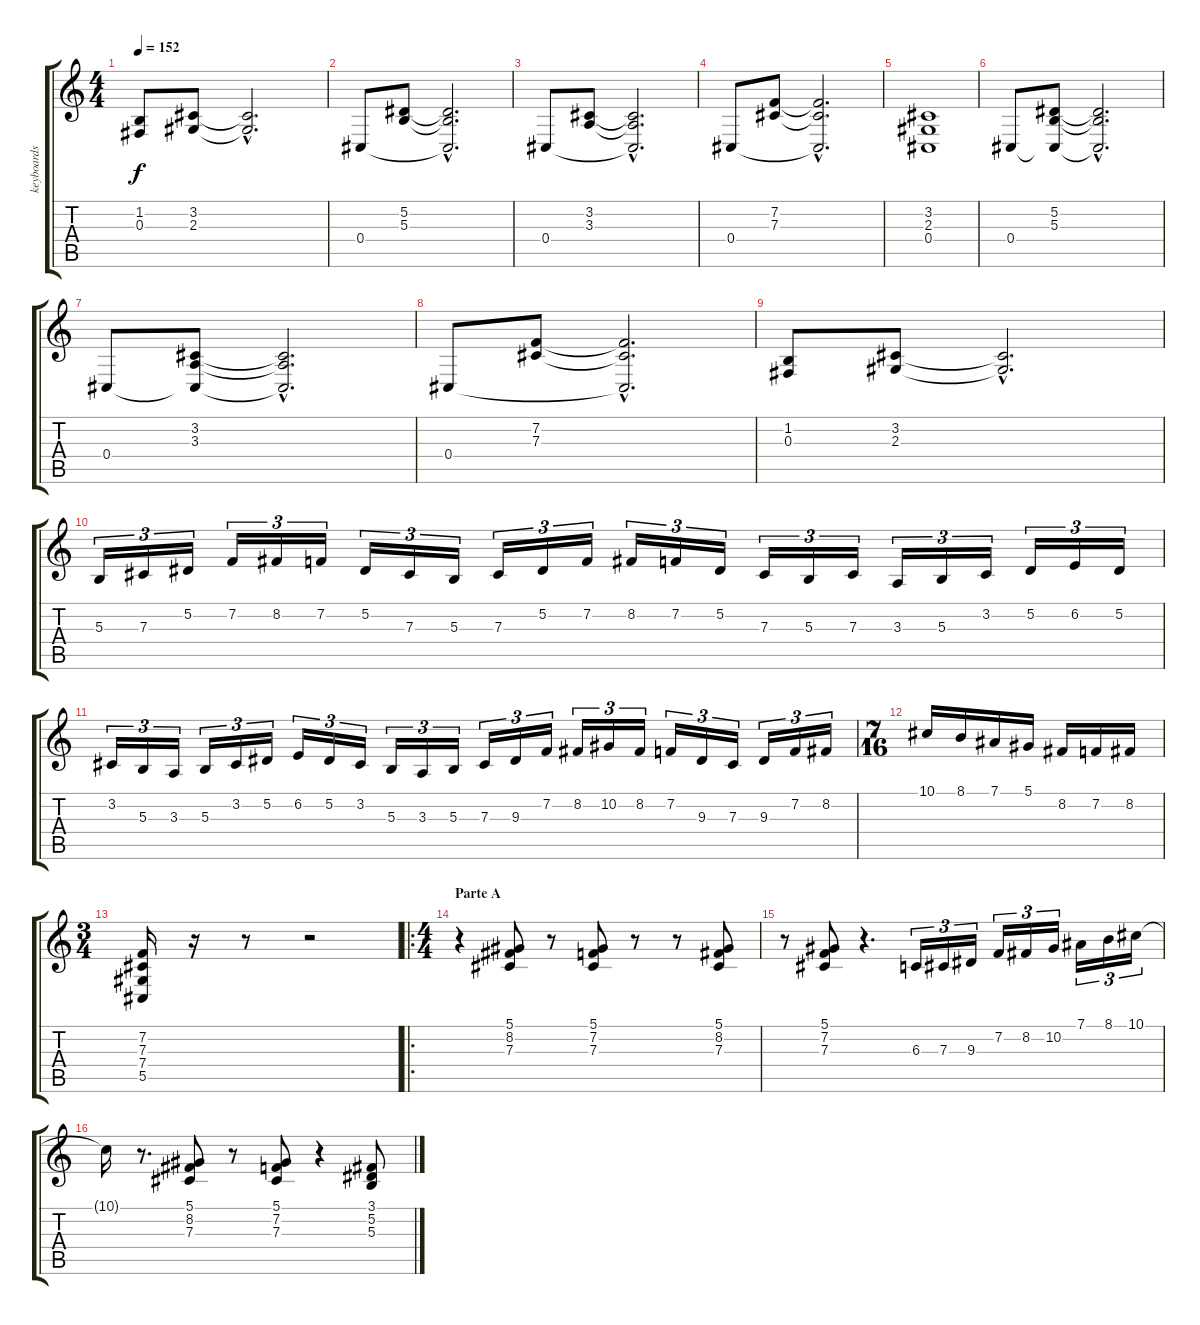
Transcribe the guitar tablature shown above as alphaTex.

\track ("keyboards" "keyboards") {instrument stringensemble1}
\staff {score tabs}
\tuning (Eb4 Bb3 Gb3 Db3 Ab2 Eb2) {hide}
\ts (4 4)
\tempo 152
\clef g2
\ks c
(1.2 0.3).8{dy f} (3.2 2.3).8 (3.2{hac t} 2.3{hac t}).2{d} |
0.4.8 (5.2 5.3).8 (5.2{hac t} 5.3{hac t} 0.4{hac t}).2{d} |
0.4.8 (3.2 3.3).8 (3.2{hac t} 3.3{hac t} 0.4{hac t}).2{d} |
0.4.8 (7.2 7.3).8 (7.2{hac t} 7.3{hac t} 0.4{hac t}).2{d} |
(3.2 2.3 0.4).1 |
0.4.8 (5.2 5.3 0.4{t}).8 (5.2{hac t} 5.3{hac t} 0.4{hac t}).2{d} |
0.4.8 (3.2 3.3 0.4{t}).8 (3.2{hac t} 3.3{hac t} 0.4{hac t}).2{d} |
0.4.8 (7.2 7.3).8 (7.2{hac t} 7.3{hac t} 0.4{hac t}).2{d} |
(1.2 0.3).8 (3.2 2.3).8 (3.2{hac t} 2.3{hac t}).2{d} |
5.3.16{tu (3 2) volume 16} 7.3.16{tu (3 2)} 5.2.16{tu (3 2)} 7.2.16{tu (3 2)} 8.2.16{tu (3 2)} 7.2.16{tu (3 2)} 5.2.16{tu (3 2)} 7.3.16{tu (3 2)} 5.3.16{tu (3 2)} 7.3.16{tu (3 2)} 5.2.16{tu (3 2)} 7.2.16{tu (3 2)} 8.2.16{tu (3 2)} 7.2.16{tu (3 2)} 5.2.16{tu (3 2)} 7.3.16{tu (3 2)} 5.3.16{tu (3 2)} 7.3.16{tu (3 2)} 3.3.16{tu (3 2)} 5.3.16{tu (3 2)} 3.2.16{tu (3 2)} 5.2.16{tu (3 2)} 6.2.16{tu (3 2)} 5.2.16{tu (3 2)} |
3.2.16{tu (3 2)} 5.3.16{tu (3 2)} 3.3.16{tu (3 2)} 5.3.16{tu (3 2)} 3.2.16{tu (3 2)} 5.2.16{tu (3 2)} 6.2.16{tu (3 2)} 5.2.16{tu (3 2)} 3.2.16{tu (3 2)} 5.3.16{tu (3 2)} 3.3.16{tu (3 2)} 5.3.16{tu (3 2)} 7.3.16{tu (3 2)} 9.3.16{tu (3 2)} 7.2.16{tu (3 2)} 8.2.16{tu (3 2)} 10.2.16{tu (3 2)} 8.2.16{tu (3 2)} 7.2.16{tu (3 2)} 9.3.16{tu (3 2)} 7.3.16{tu (3 2)} 9.3.16{tu (3 2)} 7.2.16{tu (3 2)} 8.2.16{tu (3 2)} |
\ts (7 16)
10.1.16 8.1.16 7.1.16 5.1.16 8.2.16 7.2.16 8.2.16 |
\ts (3 4)
(7.2 7.3 7.4 5.5).16{volume 15} r.16 r.8 r.2 |
\ro
\ts (4 4)
\section ("" "Parte A")
r.4 (5.1 8.2 7.3).8 r.8 (5.1 7.2 7.3).8 r.8 r.8 (5.1 8.2 7.3).8 |
r.8 (5.1 7.2 7.3).8 r.4{d} 6.3.16{tu (3 2)} 7.3.16{tu (3 2)} 9.3.16{tu (3 2)} 7.2.16{tu (3 2)} 8.2.16{tu (3 2)} 10.2.16{tu (3 2)} 7.1.16{tu (3 2)} 8.1.16{tu (3 2)} 10.1.16{tu (3 2)} |
10.1{t}.16 r.8{d} (5.1 8.2 7.3).8 r.8 (5.1 7.2 7.3).8 r.4 (3.1 5.2 5.3).8
